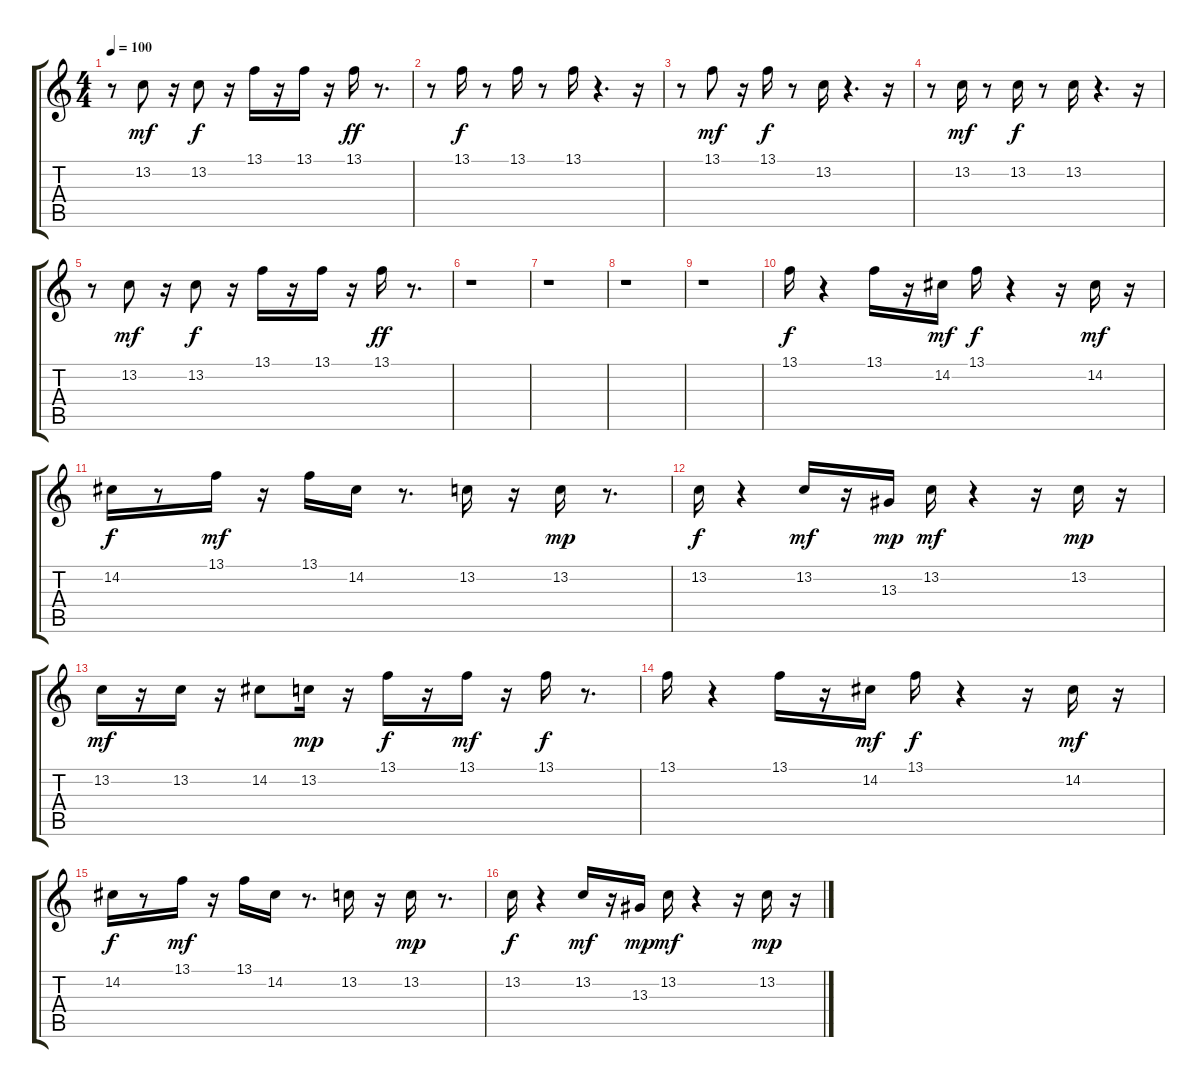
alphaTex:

\track "" {instrument altosax}
\staff {score tabs}
\tuning (E4 B3 G3 D3 A2 E2) {hide}
\ts (4 4)
\tempo 100
\clef g2
\ks c
r.8{dy f} 13.2.8{dy mf} r.16 13.2.8{dy f} r.16 13.1.16 r.16 13.1.16 r.16 13.1.16{dy ff} r.8{d} |
r.8 13.1.16{dy f} r.8 13.1.16 r.8 13.1.16 r.4{d} r.16 |
r.8 13.1.8{dy mf} r.16 13.1.16{dy f} r.8 13.2.16 r.4{d} r.16 |
r.8 13.2.16{dy mf} r.8 13.2.16{dy f} r.8 13.2.16 r.4{d} r.16 |
r.8 13.2.8{dy mf} r.16 13.2.8{dy f} r.16 13.1.16 r.16 13.1.16 r.16 13.1.16{dy ff} r.8{d} |
r.1 |
r.1 |
r.1 |
r.1 |
13.1.16{dy f} r.4 13.1.16 r.16 14.2.16{dy mf} 13.1.16{dy f} r.4 r.16 14.2.16{dy mf} r.16 |
14.2.16{dy f} r.8 13.1.16{dy mf} r.16 13.1.16 14.2.16 r.8{d} 13.2.16 r.16 13.2.16{dy mp} r.8{d} |
13.2.16{dy f} r.4 13.2.16{dy mf} r.16 13.3.16{dy mp} 13.2.16{dy mf} r.4 r.16 13.2.16{dy mp} r.16 |
13.2.16{dy mf} r.16 13.2.16 r.16 14.2.8 13.2.16{dy mp} r.16 13.1.16{dy f} r.16 13.1.16{dy mf} r.16 13.1.16{dy f} r.8{d} |
13.1.16 r.4 13.1.16 r.16 14.2.16{dy mf} 13.1.16{dy f} r.4 r.16 14.2.16{dy mf} r.16 |
14.2.16{dy f} r.8 13.1.16{dy mf} r.16 13.1.16 14.2.16 r.8{d} 13.2.16 r.16 13.2.16{dy mp} r.8{d} |
13.2.16{dy f} r.4 13.2.16{dy mf} r.16 13.3.16{dy mp} 13.2.16{dy mf} r.4 r.16 13.2.16{dy mp} r.16
